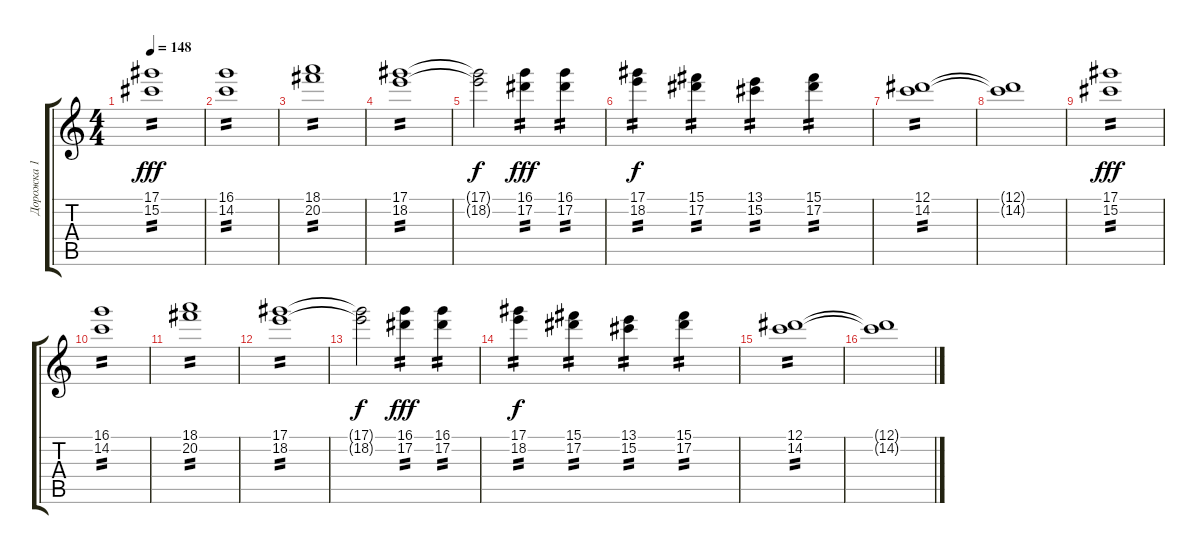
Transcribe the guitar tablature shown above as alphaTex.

\track ("Дорожка 1" "Дорожка 1") {instrument electricguitarclean}
\staff {score tabs}
\tuning (Eb4 Bb3 Gb3 Db3 Ab2 Db2) {hide}
\ts (4 4)
\tempo 148
\clef g2
\ks c
(17.1 15.2).1{tp 2 dy fff} |
(16.1 14.2).1{tp 2} |
(18.1 20.2).1{tp 2} |
(17.1 18.2).1{tp 2} |
(17.1{t} 18.2{t}).2{dy f} (16.1 17.2).4{tp 2 dy fff} (16.1 17.2).4{tp 2} |
(17.1 18.2).4{tp 2 dy f} (15.1 17.2).4{tp 2} (13.1 15.2).4{tp 2} (15.1 17.2).4{tp 2} |
(12.1 14.2).1{tp 2} |
(12.1{t} 14.2{t}).1 |
(17.1 15.2).1{tp 2 dy fff} |
(16.1 14.2).1{tp 2} |
(18.1 20.2).1{tp 2} |
(17.1 18.2).1{tp 2} |
(17.1{t} 18.2{t}).2{dy f} (16.1 17.2).4{tp 2 dy fff} (16.1 17.2).4{tp 2} |
(17.1 18.2).4{tp 2 dy f} (15.1 17.2).4{tp 2} (13.1 15.2).4{tp 2} (15.1 17.2).4{tp 2} |
(12.1 14.2).1{tp 2} |
(12.1{t} 14.2{t}).1
